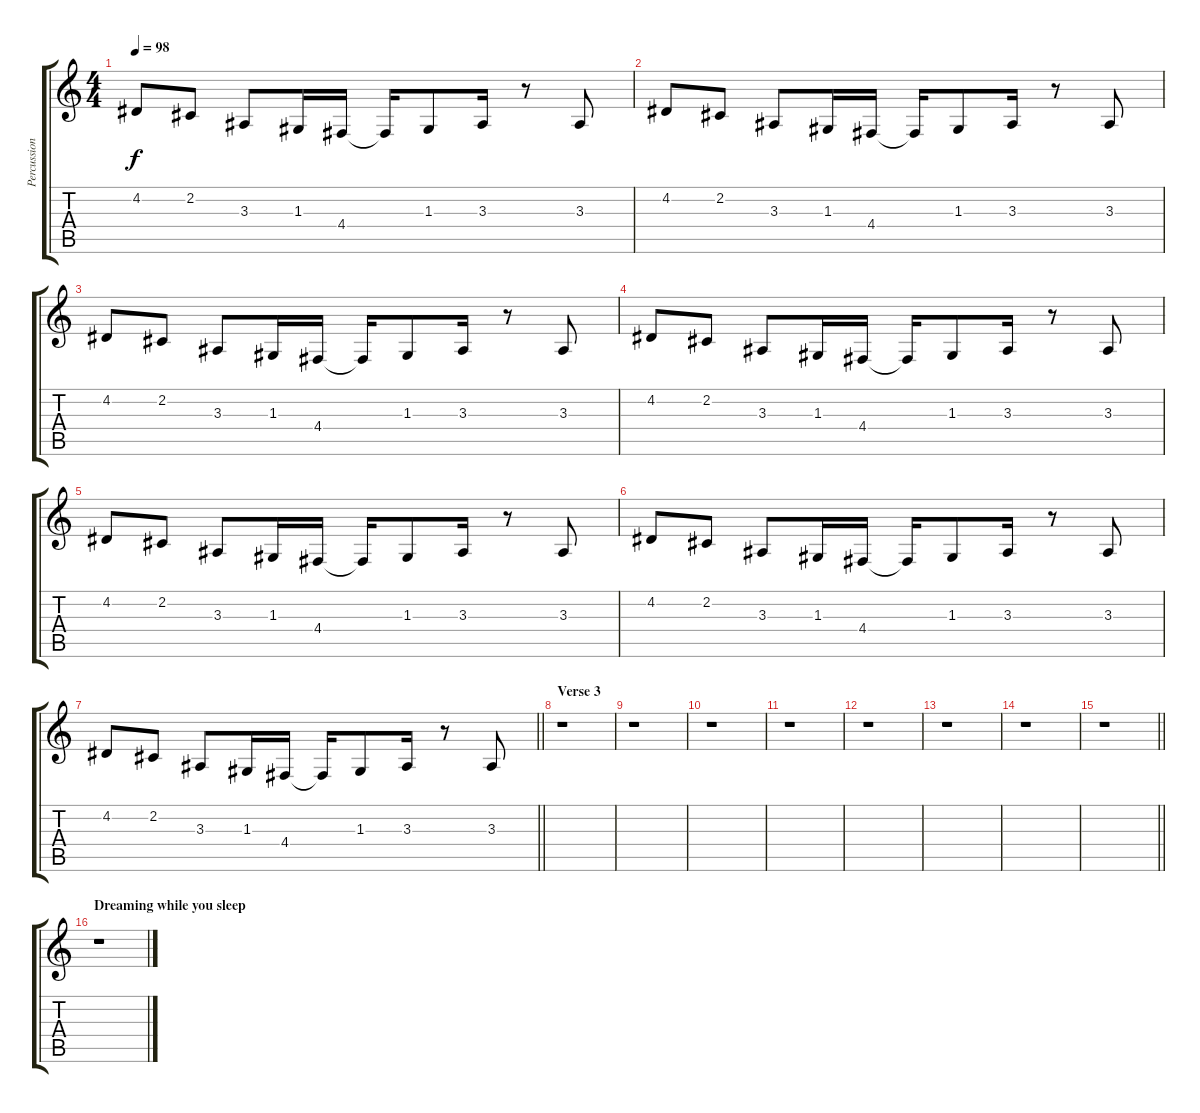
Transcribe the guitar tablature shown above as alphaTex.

\track ("Percussions" "Percussion") {instrument marimba}
\staff {score tabs}
\tuning (E4 B3 G3 D3 A2 E2) {hide}
\ts (4 4)
\tempo 98
\clef g2
\ks c
4.2.8{dy f} 2.2.8 3.3.8 1.3.16 4.4.16 4.4{t}.16 1.3.8 3.3.16 r.8 3.3.8 |
4.2.8 2.2.8 3.3.8 1.3.16 4.4.16 4.4{t}.16 1.3.8 3.3.16 r.8 3.3.8 |
4.2.8 2.2.8 3.3.8 1.3.16 4.4.16 4.4{t}.16 1.3.8 3.3.16 r.8 3.3.8 |
4.2.8 2.2.8 3.3.8 1.3.16 4.4.16 4.4{t}.16 1.3.8 3.3.16 r.8 3.3.8 |
4.2.8 2.2.8 3.3.8 1.3.16 4.4.16 4.4{t}.16 1.3.8 3.3.16 r.8 3.3.8 |
4.2.8 2.2.8 3.3.8 1.3.16 4.4.16 4.4{t}.16 1.3.8 3.3.16 r.8 3.3.8 |
\barLineRight lightlight
4.2.8 2.2.8 3.3.8 1.3.16 4.4.16 4.4{t}.16 1.3.8 3.3.16 r.8 3.3.8 |
\section ("" "Verse 3")
r.1 |
r.1 |
r.1 |
r.1 |
r.1 |
r.1 |
r.1 |
\barLineRight lightlight
r.1 |
\section ("" "Dreaming while you sleep")
r.1
